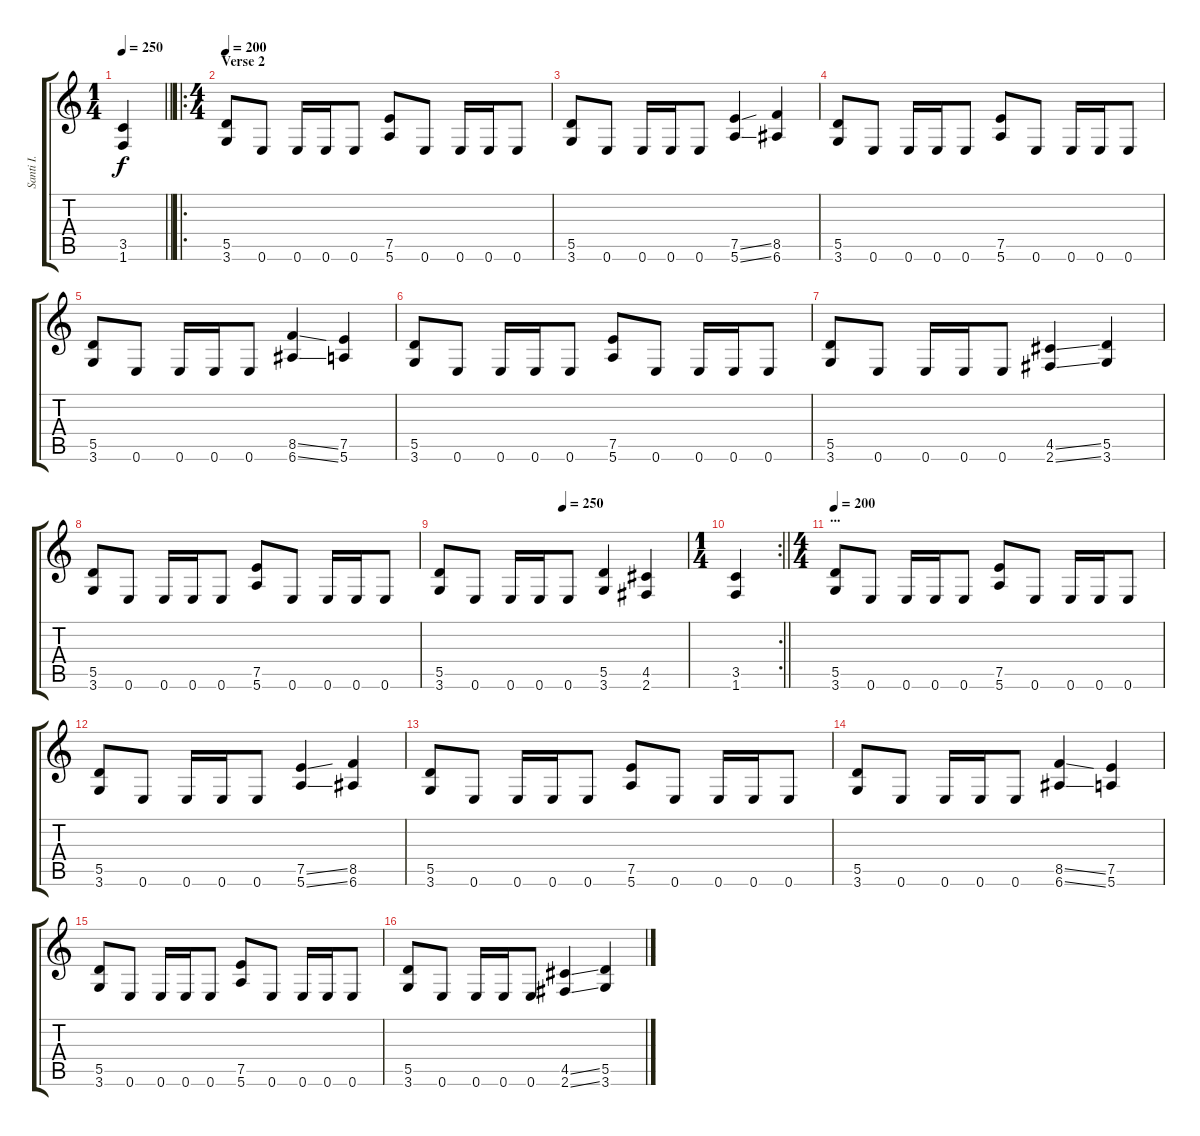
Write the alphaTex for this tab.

\track ("Santi I." "Santi I.") {instrument electricbassfinger}
\staff {score tabs}
\tuning (E4 B3 G3 D3 A2 E2) {hide}
\ts (1 4)
\tempo 250
\clef g2
\barLineRight lightlight
\ks c
(3.5 1.6).4{dy f} |
\ro
\ts (4 4)
\section ("" "Verse 2")
\tempo 200
(5.5 3.6).8 0.6.8 0.6.16 0.6.16 0.6.8 (7.5 5.6).8 0.6.8 0.6.16 0.6.16 0.6.8 |
(5.5 3.6).8 0.6.8 0.6.16 0.6.16 0.6.8 (7.5{ss} 5.6{ss}).4 (8.5 6.6).4 |
(5.5 3.6).8 0.6.8 0.6.16 0.6.16 0.6.8 (7.5 5.6).8 0.6.8 0.6.16 0.6.16 0.6.8 |
(5.5 3.6).8 0.6.8 0.6.16 0.6.16 0.6.8 (8.5{ss} 6.6{ss}).4 (7.5 5.6).4 |
(5.5 3.6).8 0.6.8 0.6.16 0.6.16 0.6.8 (7.5 5.6).8 0.6.8 0.6.16 0.6.16 0.6.8 |
(5.5 3.6).8 0.6.8 0.6.16 0.6.16 0.6.8 (4.5{ss} 2.6{ss}).4 (5.5 3.6).4 |
(5.5 3.6).8 0.6.8 0.6.16 0.6.16 0.6.8 (7.5 5.6).8 0.6.8 0.6.16 0.6.16 0.6.8 |
\tempo (250 0.5)
(5.5 3.6).8 0.6.8 0.6.16 0.6.16 0.6.8 (5.5 3.6).4 (4.5 2.6).4 |
\rc 2
\ts (1 4)
\barLineRight lightlight
(3.5 1.6).4 |
\ts (4 4)
\section ("" "...")
\tempo 200
(5.5 3.6).8 0.6.8 0.6.16 0.6.16 0.6.8 (7.5 5.6).8 0.6.8 0.6.16 0.6.16 0.6.8 |
(5.5 3.6).8 0.6.8 0.6.16 0.6.16 0.6.8 (7.5{ss} 5.6{ss}).4 (8.5 6.6).4 |
(5.5 3.6).8 0.6.8 0.6.16 0.6.16 0.6.8 (7.5 5.6).8 0.6.8 0.6.16 0.6.16 0.6.8 |
(5.5 3.6).8 0.6.8 0.6.16 0.6.16 0.6.8 (8.5{ss} 6.6{ss}).4 (7.5 5.6).4 |
(5.5 3.6).8 0.6.8 0.6.16 0.6.16 0.6.8 (7.5 5.6).8 0.6.8 0.6.16 0.6.16 0.6.8 |
(5.5 3.6).8 0.6.8 0.6.16 0.6.16 0.6.8 (4.5{ss} 2.6{ss}).4 (5.5 3.6).4
